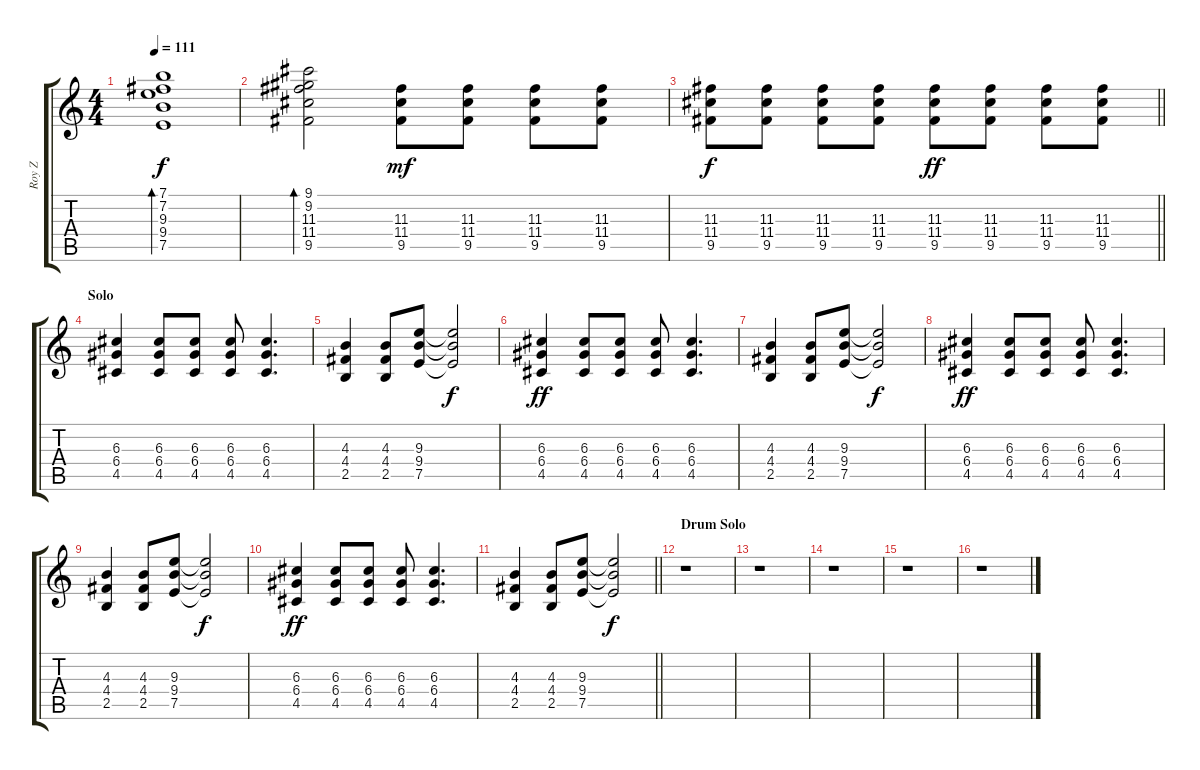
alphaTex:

\track ("Roy Z" "Roy Z") {instrument overdrivenguitar}
\staff {score tabs}
\tuning (E4 B3 G3 D3 A2 D2) {hide}
\ts (4 4)
\tempo 111
\clef g2
\ks c
(7.1 7.2 9.3 9.4 7.5).1{bd 60 dy f} |
(9.1 9.2 11.3 11.4 9.5).2{bd 60} (11.3 11.4 9.5).8{dy mf} (11.3 11.4 9.5).8 (11.3 11.4 9.5).8 (11.3 11.4 9.5).8 |
\barLineRight lightlight
(11.3 11.4 9.5).8{dy f} (11.3 11.4 9.5).8 (11.3 11.4 9.5).8 (11.3 11.4 9.5).8 (11.3 11.4 9.5).8{dy ff} (11.3 11.4 9.5).8 (11.3 11.4 9.5).8 (11.3 11.4 9.5).8 |
\section ("" "Solo")
(6.3 6.4 4.5).4 (6.3 6.4 4.5).8 (6.3 6.4 4.5).8 (6.3 6.4 4.5).8 (6.3 6.4 4.5).4{d} |
(4.3 4.4 2.5).4 (4.3 4.4 2.5).8 (9.3 9.4 7.5).8 (9.3{t} 9.4{t} 7.5{t}).2{dy f} |
(6.3 6.4 4.5).4{dy ff} (6.3 6.4 4.5).8 (6.3 6.4 4.5).8 (6.3 6.4 4.5).8 (6.3 6.4 4.5).4{d} |
(4.3 4.4 2.5).4 (4.3 4.4 2.5).8 (9.3 9.4 7.5).8 (9.3{t} 9.4{t} 7.5{t}).2{dy f} |
(6.3 6.4 4.5).4{dy ff} (6.3 6.4 4.5).8 (6.3 6.4 4.5).8 (6.3 6.4 4.5).8 (6.3 6.4 4.5).4{d} |
(4.3 4.4 2.5).4 (4.3 4.4 2.5).8 (9.3 9.4 7.5).8 (9.3{t} 9.4{t} 7.5{t}).2{dy f} |
(6.3 6.4 4.5).4{dy ff} (6.3 6.4 4.5).8 (6.3 6.4 4.5).8 (6.3 6.4 4.5).8 (6.3 6.4 4.5).4{d} |
\barLineRight lightlight
(4.3 4.4 2.5).4 (4.3 4.4 2.5).8 (9.3 9.4 7.5).8 (9.3{t} 9.4{t} 7.5{t}).2{dy f} |
\section ("" "Drum Solo")
r.1 |
r.1 |
r.1 |
r.1 |
r.1
